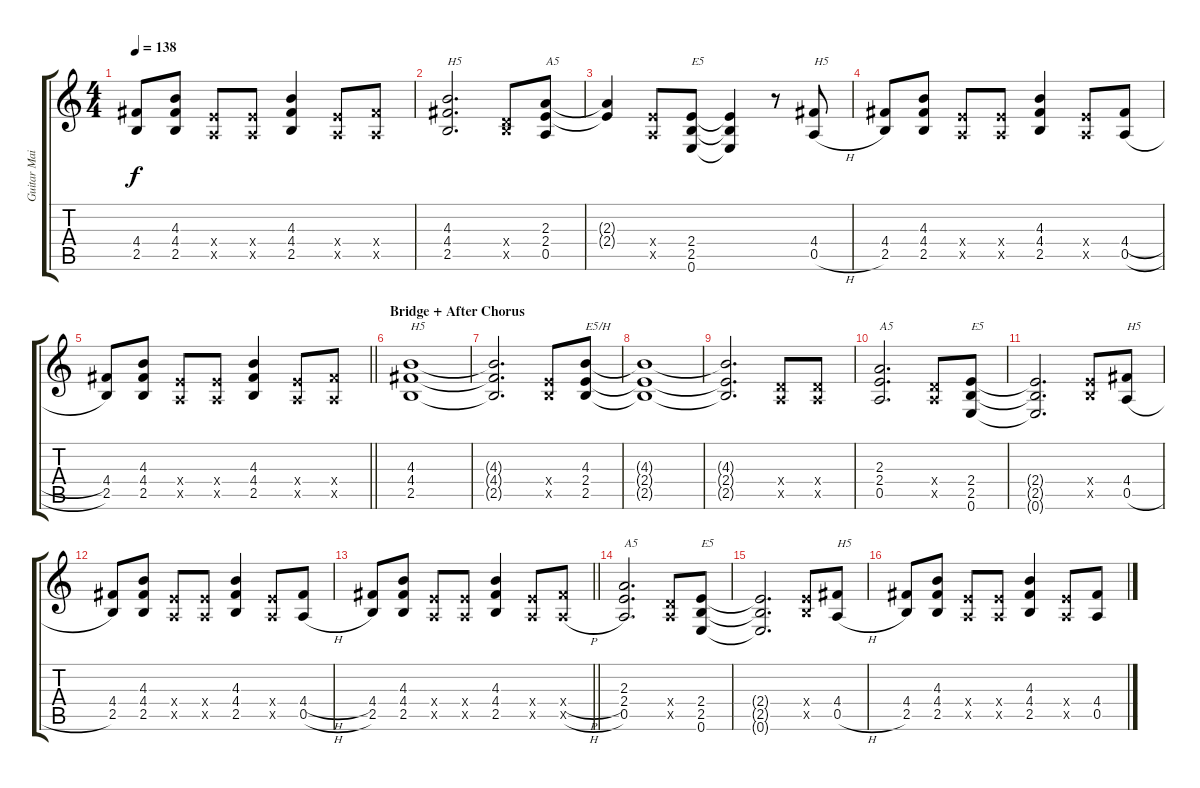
\track ("Guitar Main" "Guitar Mai") {instrument overdrivenguitar}
\staff {score tabs}
\tuning (E4 B3 G3 D3 A2 E2) {hide}
\ts (4 4)
\tempo 138
\clef g2
\ks c
(4.4 2.5).8{dy f} (4.3 4.4 2.5).8 (2.4{x} 0.5{x}).8 (2.4{x} 0.5{x}).8 (4.3 4.4 2.5).4 (2.4{x} 0.5{x}).8 (4.4{x} 0.5{x}).8 |
(4.3 4.4 2.5).2{d txt "H5"} (0.4{x} 2.5{x}).8 (2.3 2.4 0.5).8{txt "A5"} |
(2.3{t} 2.4{t}).4 (2.4{x} 0.5{x}).8 (2.4 2.5 0.6).8{txt "E5"} (2.4{t} 2.5{t} 0.6{t}).4 r.8 (4.4 0.5{h}).8{txt "H5"} |
(4.4 2.5).8 (4.3 4.4 2.5).8 (2.4{x} 0.5{x}).8 (2.4{x} 0.5{x}).8 (4.3 4.4 2.5).4 (2.4{x} 0.5{x}).8 (4.4{h} 0.5{h}).8 |
\barLineRight lightlight
(4.4 2.5).8 (4.3 4.4 2.5).8 (2.4{x} 0.5{x}).8 (2.4{x} 0.5{x}).8 (4.3 4.4 2.5).4 (2.4{x} 0.5{x}).8 (4.4{x} 0.5{x}).8 |
\section ("" "Bridge + After Chorus")
(4.3 4.4 2.5).1{txt "H5"} |
(4.3{t} 4.4{t} 2.5{t}).2{d} (2.4{x} 2.5{x}).8 (4.3 2.4 2.5).8{txt "E5/H"} |
(4.3{t} 2.4{t} 2.5{t}).1 |
(4.3{t} 2.4{t} 2.5{t}).2{d} (0.4{x} 0.5{x}).8 (0.4{x} 0.5{x}).8 |
(2.3 2.4 0.5).2{d txt "A5"} (0.4{x} 0.5{x}).8 (2.4 2.5 0.6).8{txt "E5"} |
(2.4{t} 2.5{t} 0.6{t}).2{d} (2.4{x} 2.5{x}).8 (4.4 0.5{h}).8{txt "H5"} |
(4.4 2.5).8 (4.3 4.4 2.5).8 (2.4{x} 0.5{x}).8 (2.4{x} 0.5{x}).8 (4.3 4.4 2.5).4 (2.4{x} 0.5{x}).8 (4.4{h} 0.5{h}).8 |
\barLineRight lightlight
(4.4 2.5).8 (4.3 4.4 2.5).8 (2.4{x} 0.5{x}).8 (2.4{x} 0.5{x}).8 (4.3 4.4 2.5).4 (2.4{x} 0.5{x}).8 (4.4{h x} 0.5{h x}).8 |
(2.3 2.4 0.5).2{d txt "A5"} (0.4{x} 0.5{x}).8 (2.4 2.5 0.6).8{txt "E5"} |
(2.4{t} 2.5{t} 0.6{t}).2{d} (2.4{x} 2.5{x}).8 (4.4 0.5{h}).8{txt "H5"} |
(4.4 2.5).8 (4.3 4.4 2.5).8 (2.4{x} 0.5{x}).8 (2.4{x} 0.5{x}).8 (4.3 4.4 2.5).4 (2.4{x} 0.5{x}).8 (4.4{h} 0.5{h}).8
